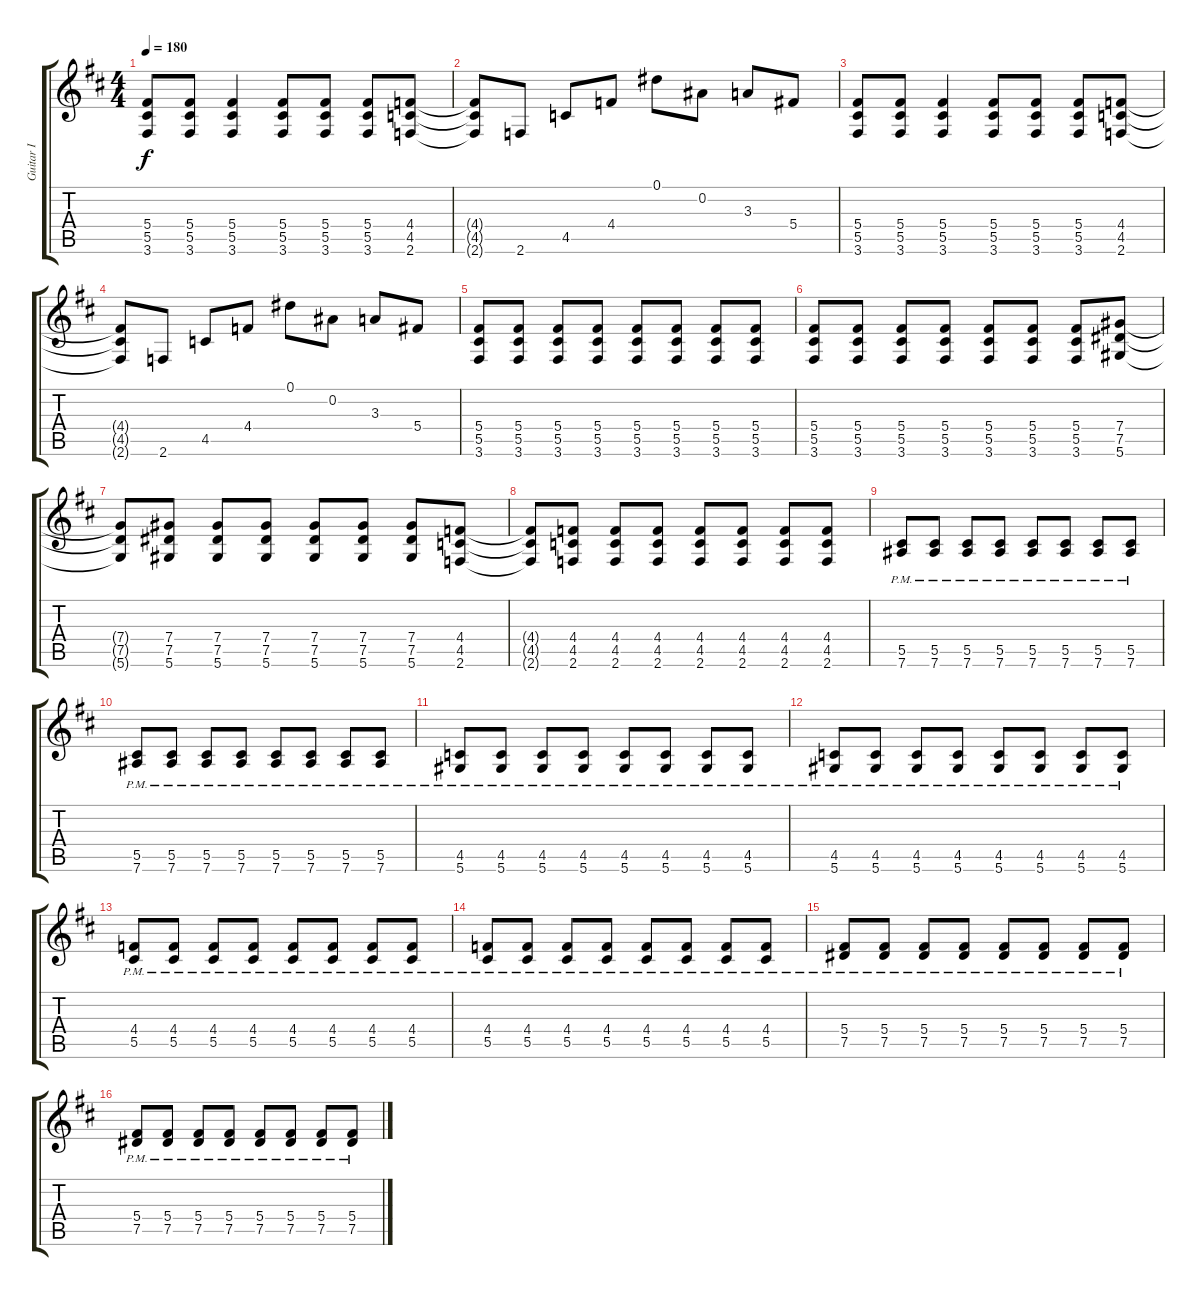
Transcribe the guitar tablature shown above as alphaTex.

\track ("Guitar I" "Guitar I") {instrument distortionguitar}
\staff {score tabs}
\tuning (Eb4 Bb3 Gb3 Db3 Ab2 Eb2) {hide}
\ts (4 4)
\tempo 180
\clef g2
\ks bminor
(5.4{t} 5.5{t} 3.6{t}).8{dy f} (5.4 5.5 3.6).8 (5.4 5.5 3.6).4 (5.4 5.5 3.6).8 (5.4 5.5 3.6).8 (5.4 5.5 3.6).8 (4.4 4.5 2.6).8 |
(4.4{t} 4.5{t} 2.6{t}).8 2.6.8 4.5.8 4.4.8 0.1.8 0.2.8 3.3.8 5.4.8 |
(5.4 5.5 3.6).8 (5.4 5.5 3.6).8 (5.4 5.5 3.6).4 (5.4 5.5 3.6).8 (5.4 5.5 3.6).8 (5.4 5.5 3.6).8 (4.4 4.5 2.6).8 |
(4.4{t} 4.5{t} 2.6{t}).8 2.6.8 4.5.8 4.4.8 0.1.8 0.2.8 3.3.8 5.4.8 |
(5.4 5.5 3.6).8 (5.4 5.5 3.6).8 (5.4 5.5 3.6).8 (5.4 5.5 3.6).8 (5.4 5.5 3.6).8 (5.4 5.5 3.6).8 (5.4 5.5 3.6).8 (5.4 5.5 3.6).8 |
(5.4 5.5 3.6).8 (5.4 5.5 3.6).8 (5.4 5.5 3.6).8 (5.4 5.5 3.6).8 (5.4 5.5 3.6).8 (5.4 5.5 3.6).8 (5.4 5.5 3.6).8 (7.4 7.5 5.6).8 |
(7.4{t} 7.5{t} 5.6{t}).8 (7.4 7.5 5.6).8 (7.4 7.5 5.6).8 (7.4 7.5 5.6).8 (7.4 7.5 5.6).8 (7.4 7.5 5.6).8 (7.4 7.5 5.6).8 (4.4 4.5 2.6).8 |
(4.4{t} 4.5{t} 2.6{t}).8 (4.4 4.5 2.6).8 (4.4 4.5 2.6).8 (4.4 4.5 2.6).8 (4.4 4.5 2.6).8 (4.4 4.5 2.6).8 (4.4 4.5 2.6).8 (4.4 4.5 2.6).8 |
(5.5{pm} 7.6{pm}).8 (5.5{pm} 7.6{pm}).8 (5.5{pm} 7.6{pm}).8 (5.5{pm} 7.6{pm}).8 (5.5{pm} 7.6{pm}).8 (5.5{pm} 7.6{pm}).8 (5.5{pm} 7.6{pm}).8 (5.5{pm} 7.6{pm}).8 |
(5.5{pm} 7.6{pm}).8 (5.5{pm} 7.6{pm}).8 (5.5{pm} 7.6{pm}).8 (5.5{pm} 7.6{pm}).8 (5.5{pm} 7.6{pm}).8 (5.5{pm} 7.6{pm}).8 (5.5{pm} 7.6{pm}).8 (5.5{pm} 7.6{pm}).8 |
(4.5{pm} 5.6{pm}).8 (4.5{pm} 5.6{pm}).8 (4.5{pm} 5.6{pm}).8 (4.5{pm} 5.6{pm}).8 (4.5{pm} 5.6{pm}).8 (4.5{pm} 5.6{pm}).8 (4.5{pm} 5.6{pm}).8 (4.5{pm} 5.6{pm}).8 |
(4.5{pm} 5.6{pm}).8 (4.5{pm} 5.6{pm}).8 (4.5{pm} 5.6{pm}).8 (4.5{pm} 5.6{pm}).8 (4.5{pm} 5.6{pm}).8 (4.5{pm} 5.6{pm}).8 (4.5{pm} 5.6{pm}).8 (4.5{pm} 5.6{pm}).8 |
(4.4{pm} 5.5{pm}).8 (4.4{pm} 5.5{pm}).8 (4.4{pm} 5.5{pm}).8 (4.4{pm} 5.5{pm}).8 (4.4{pm} 5.5{pm}).8 (4.4{pm} 5.5{pm}).8 (4.4{pm} 5.5{pm}).8 (4.4{pm} 5.5{pm}).8 |
(4.4{pm} 5.5{pm}).8 (4.4{pm} 5.5{pm}).8 (4.4{pm} 5.5{pm}).8 (4.4{pm} 5.5{pm}).8 (4.4{pm} 5.5{pm}).8 (4.4{pm} 5.5{pm}).8 (4.4{pm} 5.5{pm}).8 (4.4{pm} 5.5{pm}).8 |
(5.4{pm} 7.5{pm}).8 (5.4{pm} 7.5{pm}).8 (5.4{pm} 7.5{pm}).8 (5.4{pm} 7.5{pm}).8 (5.4{pm} 7.5{pm}).8 (5.4{pm} 7.5{pm}).8 (5.4{pm} 7.5{pm}).8 (5.4{pm} 7.5{pm}).8 |
(5.4{pm} 7.5{pm}).8 (5.4{pm} 7.5{pm}).8 (5.4{pm} 7.5{pm}).8 (5.4{pm} 7.5{pm}).8 (5.4{pm} 7.5{pm}).8 (5.4{pm} 7.5{pm}).8 (5.4{pm} 7.5{pm}).8 (5.4{pm} 7.5{pm}).8
